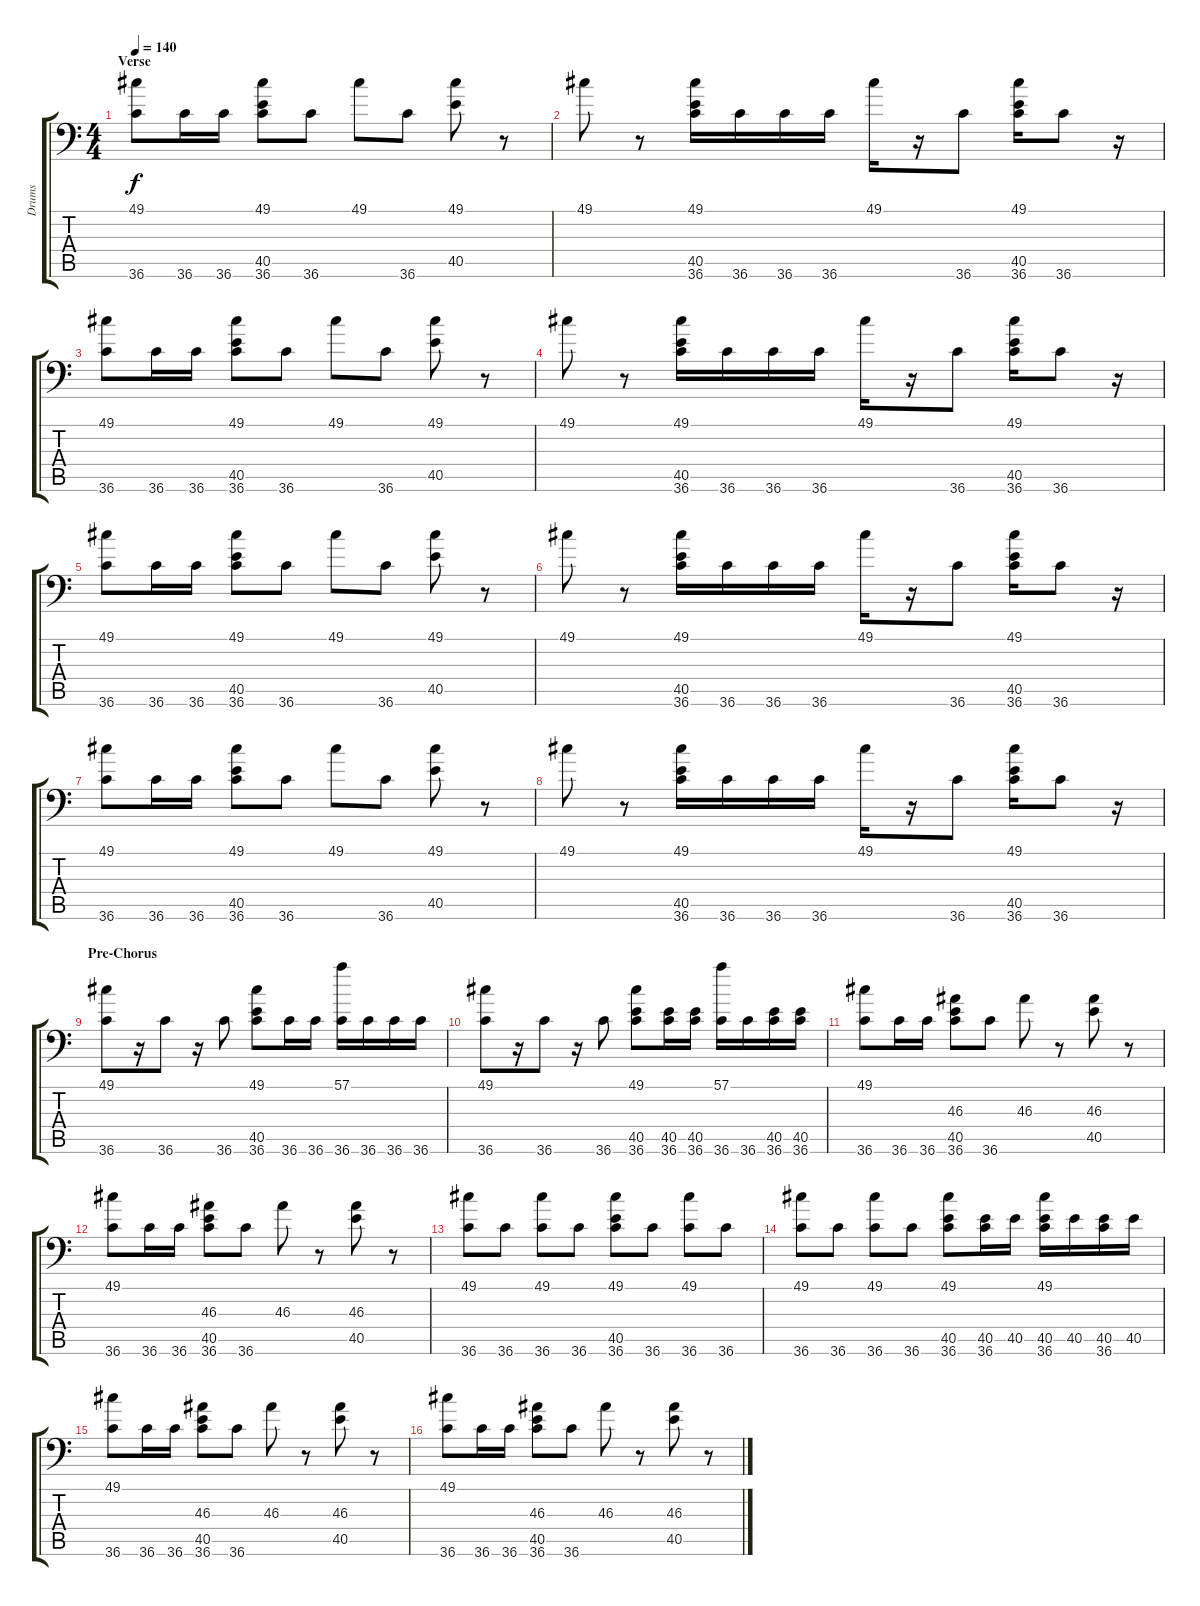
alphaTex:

\track ("Drums" "Drums") {instrument acousticgrandpiano}
\staff {score tabs}
\tuning (C-1 C-1 C-1 C-1 C-1 C-1) {hide}
\ts (4 4)
\section ("" "Verse")
\tempo 140
\clef f4
\ks c
(49.1 36.6).8{dy f} 36.6.16 36.6.16 (49.1 40.5 36.6).8 36.6.8 49.1.8 36.6.8 (49.1 40.5).8 r.8 |
49.1.8 r.8 (49.1 40.5 36.6).16 36.6.16 36.6.16 36.6.16 49.1.16 r.16 36.6.8 (49.1 40.5 36.6).16 36.6.8 r.16 |
(49.1 36.6).8 36.6.16 36.6.16 (49.1 40.5 36.6).8 36.6.8 49.1.8 36.6.8 (49.1 40.5).8 r.8 |
49.1.8 r.8 (49.1 40.5 36.6).16 36.6.16 36.6.16 36.6.16 49.1.16 r.16 36.6.8 (49.1 40.5 36.6).16 36.6.8 r.16 |
(49.1 36.6).8 36.6.16 36.6.16 (49.1 40.5 36.6).8 36.6.8 49.1.8 36.6.8 (49.1 40.5).8 r.8 |
49.1.8 r.8 (49.1 40.5 36.6).16 36.6.16 36.6.16 36.6.16 49.1.16 r.16 36.6.8 (49.1 40.5 36.6).16 36.6.8 r.16 |
(49.1 36.6).8 36.6.16 36.6.16 (49.1 40.5 36.6).8 36.6.8 49.1.8 36.6.8 (49.1 40.5).8 r.8 |
49.1.8 r.8 (49.1 40.5 36.6).16 36.6.16 36.6.16 36.6.16 49.1.16 r.16 36.6.8 (49.1 40.5 36.6).16 36.6.8 r.16 |
\section ("" "Pre-Chorus")
(49.1 36.6).8 r.16 36.6.8 r.16 36.6.8 (49.1 40.5 36.6).8 36.6.16 36.6.16 (57.1 36.6).16 36.6.16 36.6.16 36.6.16 |
(49.1 36.6).8 r.16 36.6.8 r.16 36.6.8 (49.1 40.5 36.6).8 (40.5 36.6).16 (40.5 36.6).16 (57.1 36.6).16 36.6.16 (40.5 36.6).16 (40.5 36.6).16 |
(49.1 36.6).8 36.6.16 36.6.16 (46.3 40.5 36.6).8 36.6.8 46.3.8 r.8 (46.3 40.5).8 r.8 |
(49.1 36.6).8 36.6.16 36.6.16 (46.3 40.5 36.6).8 36.6.8 46.3.8 r.8 (46.3 40.5).8 r.8 |
(49.1 36.6).8 36.6.8 (49.1 36.6).8 36.6.8 (49.1 40.5 36.6).8 36.6.8 (49.1 36.6).8 36.6.8 |
(49.1 36.6).8 36.6.8 (49.1 36.6).8 36.6.8 (49.1 40.5 36.6).8 (40.5 36.6).16 40.5.16 (49.1 40.5 36.6).16 40.5.16 (40.5 36.6).16 40.5.16 |
(49.1 36.6).8 36.6.16 36.6.16 (46.3 40.5 36.6).8 36.6.8 46.3.8 r.8 (46.3 40.5).8 r.8 |
(49.1 36.6).8 36.6.16 36.6.16 (46.3 40.5 36.6).8 36.6.8 46.3.8 r.8 (46.3 40.5).8 r.8
